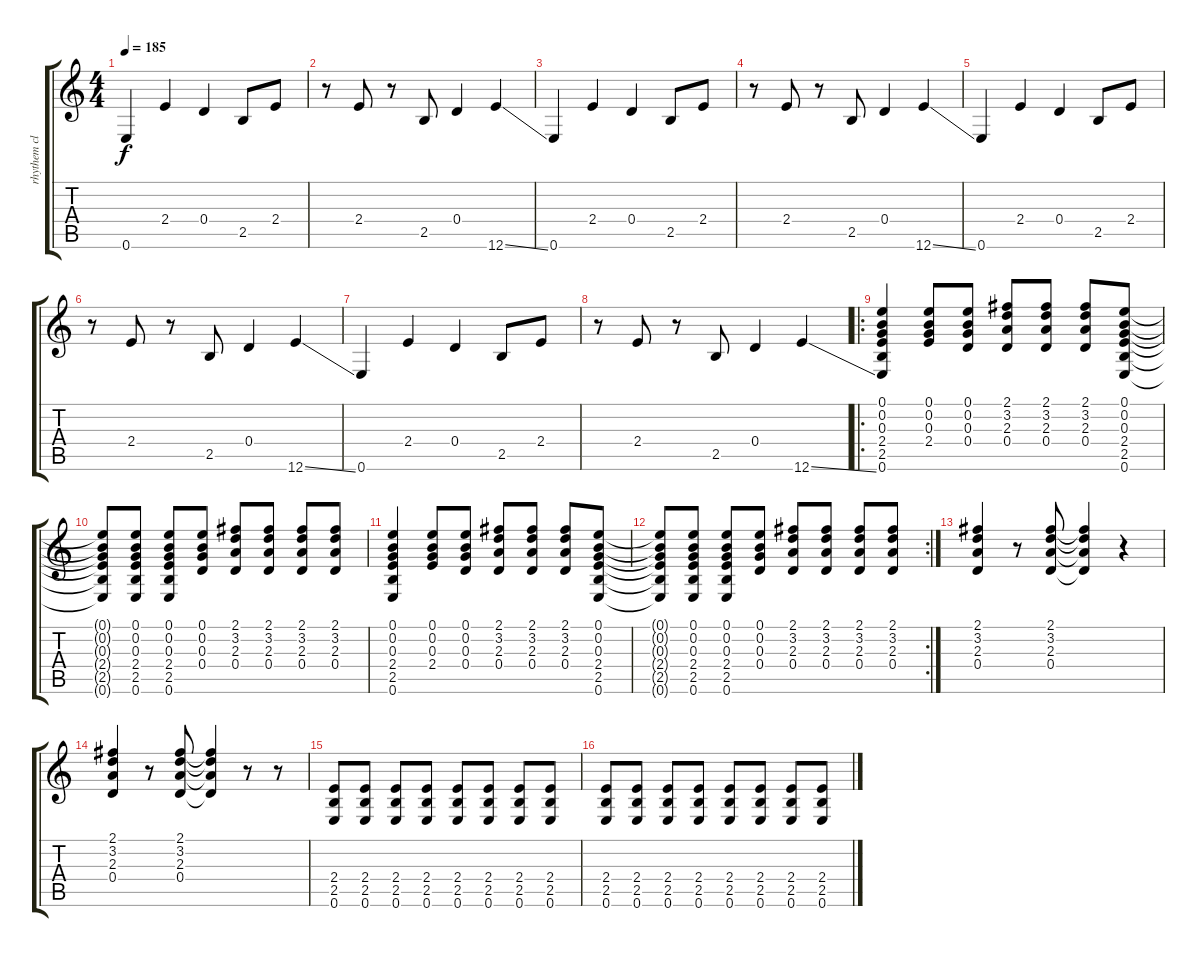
\track ("rhythem clean" "rhythem cl") {instrument acousticguitarsteel}
\staff {score tabs}
\tuning (E4 B3 G3 D3 A2 E2) {hide}
\ts (4 4)
\tempo 185
\clef g2
\ks c
0.6.4{dy f} 2.4.4 0.4.4 2.5.8 2.4.8 |
r.8 2.4.8 r.8 2.5.8 0.4.4 12.6{ss}.4 |
0.6.4 2.4.4 0.4.4 2.5.8 2.4.8 |
r.8 2.4.8 r.8 2.5.8 0.4.4 12.6{ss}.4 |
0.6.4 2.4.4 0.4.4 2.5.8 2.4.8 |
r.8 2.4.8 r.8 2.5.8 0.4.4 12.6{ss}.4 |
0.6.4 2.4.4 0.4.4 2.5.8 2.4.8 |
r.8 2.4.8 r.8 2.5.8 0.4.4 12.6{ss}.4 |
\ro
(0.1 0.2 0.3 2.4 2.5 0.6).4 (0.1 0.2 0.3 2.4).8 (0.1 0.2 0.3 0.4).8 (2.1 3.2 2.3 0.4).8 (2.1 3.2 2.3 0.4).8 (2.1 3.2 2.3 0.4).8 (0.1 0.2 0.3 2.4 2.5 0.6).8 |
(0.1{t} 0.2{t} 0.3{t} 2.4{t} 2.5{t} 0.6{t}).8 (0.1 0.2 0.3 2.4 2.5 0.6).8 (0.1 0.2 0.3 2.4 2.5 0.6).8 (0.1 0.2 0.3 0.4).8 (2.1 3.2 2.3 0.4).8 (2.1 3.2 2.3 0.4).8 (2.1 3.2 2.3 0.4).8 (2.1 3.2 2.3 0.4).8 |
(0.1 0.2 0.3 2.4 2.5 0.6).4 (0.1 0.2 0.3 2.4).8 (0.1 0.2 0.3 0.4).8 (2.1 3.2 2.3 0.4).8 (2.1 3.2 2.3 0.4).8 (2.1 3.2 2.3 0.4).8 (0.1 0.2 0.3 2.4 2.5 0.6).8 |
\rc 2
(0.1{t} 0.2{t} 0.3{t} 2.4{t} 2.5{t} 0.6{t}).8 (0.1 0.2 0.3 2.4 2.5 0.6).8 (0.1 0.2 0.3 2.4 2.5 0.6).8 (0.1 0.2 0.3 0.4).8 (2.1 3.2 2.3 0.4).8 (2.1 3.2 2.3 0.4).8 (2.1 3.2 2.3 0.4).8 (2.1 3.2 2.3 0.4).8 |
(2.1 3.2 2.3 0.4).4 r.8 (2.1 3.2 2.3 0.4).8 (2.1{t} 3.2{t} 2.3{t} 0.4{t}).4 r.4 |
(2.1 3.2 2.3 0.4).4 r.8 (2.1 3.2 2.3 0.4).8 (2.1{t} 3.2{t} 2.3{t} 0.4{t}).4 r.8 r.8 |
(2.4 2.5 0.6).8 (2.4 2.5 0.6).8 (2.4 2.5 0.6).8 (2.4 2.5 0.6).8 (2.4 2.5 0.6).8 (2.4 2.5 0.6).8 (2.4 2.5 0.6).8 (2.4 2.5 0.6).8 |
(2.4 2.5 0.6).8 (2.4 2.5 0.6).8 (2.4 2.5 0.6).8 (2.4 2.5 0.6).8 (2.4 2.5 0.6).8 (2.4 2.5 0.6).8 (2.4 2.5 0.6).8 (2.4 2.5 0.6).8
